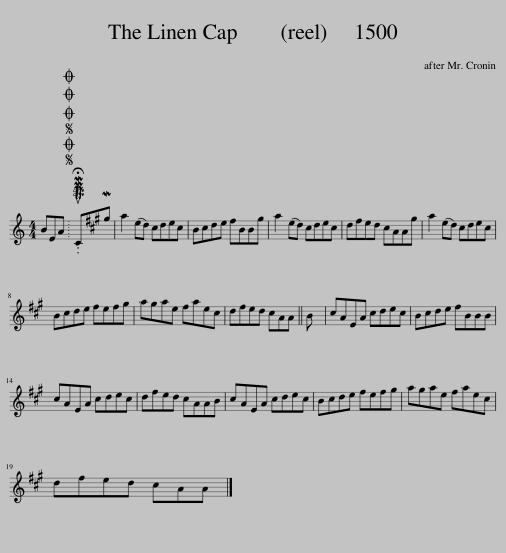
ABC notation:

X:1
L:1/8
M:4/4
I:linebreak $
K:C
V:1 treble
V:1
 BEA |SOSOOO .!fermata!PMTuCM^g | a2 (ed) ^cdec | B^cde ^fBB^g | a2 (ed) ^cdec | %5
 d^fed ^cAA^g | a2 (ed) ^cdec |$ B^cde ^fef^g | a^gae ^fae^c | d^fed ^cAA || %10
 B | ^cAEA cdec | B^cde ^fBBB |$ ^cAEA cdec | d^fed ^cAAB | %15
 ^cAEA cdec | B^cde ^fef^g | a^gae ^fae^c |$ d^fed ^cAA |] %19
